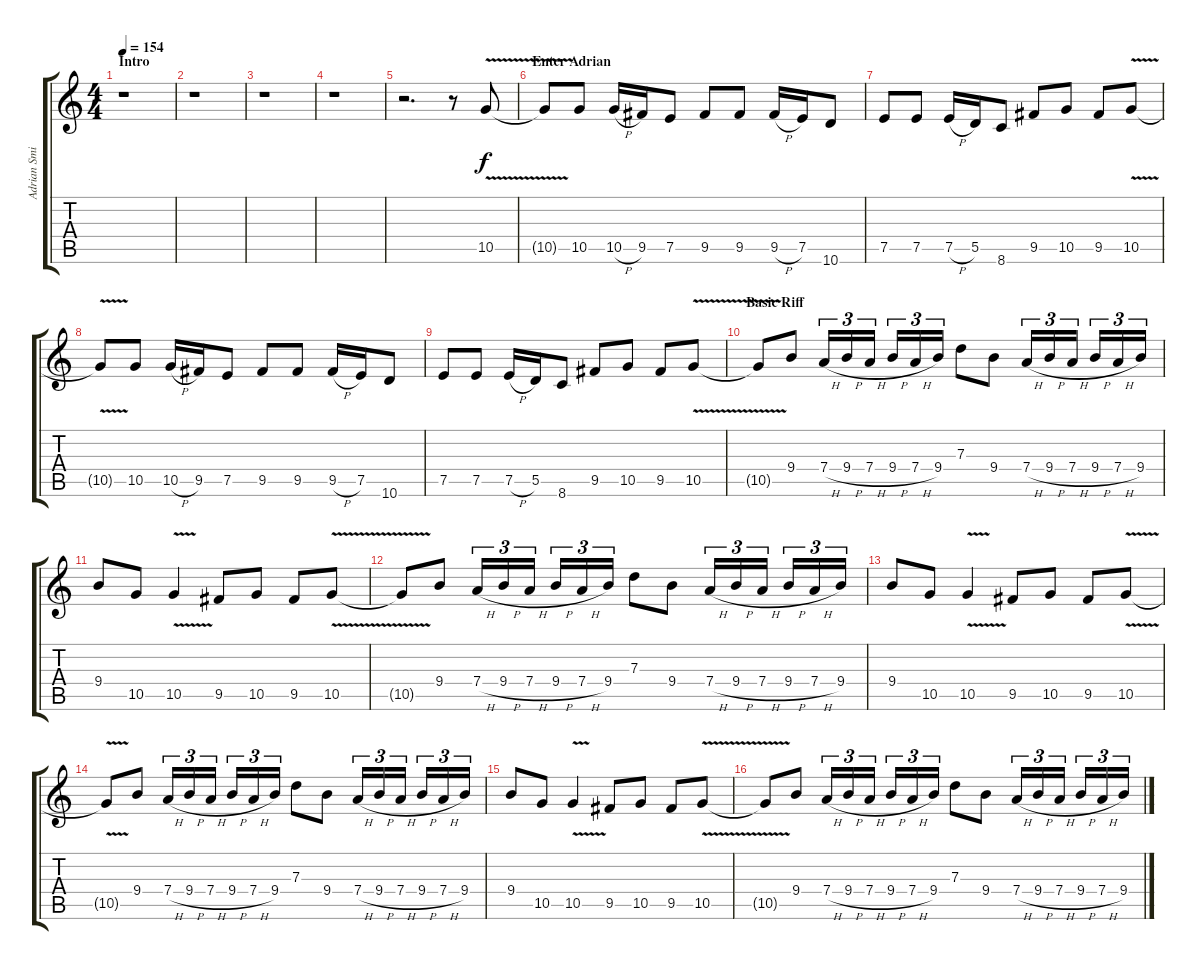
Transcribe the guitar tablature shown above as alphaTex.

\track ("Adrian Smith's Guitar" "Adrian Smi") {instrument distortionguitar}
\staff {score tabs}
\tuning (E4 B3 G3 D3 A2 E2) {hide}
\ts (4 4)
\section ("" "Intro")
\tempo 154
\clef g2
\ks c
r.1{dy f instrument distortionguitar} |
r.1 |
r.1 |
r.1 |
r.2{d} r.8 10.5{v}.8 |
\section ("" "Enter Adrian")
10.5{t}.8 10.5.8 10.5{h}.16 9.5.16 7.5.8 9.5.8 9.5.8 9.5{h}.16 7.5.16 10.6.8 |
7.5.8 7.5.8 7.5{h}.16 5.5.16 8.6.8 9.5.8 10.5.8 9.5.8 10.5{v}.8 |
10.5{t}.8 10.5.8 10.5{h}.16 9.5.16 7.5.8 9.5.8 9.5.8 9.5{h}.16 7.5.16 10.6.8 |
7.5.8 7.5.8 7.5{h}.16 5.5.16 8.6.8 9.5.8 10.5.8 9.5.8 10.5{v}.8 |
\section ("" "Basic Riff")
10.5{t}.8 9.4.8 7.4{h}.16{tu (3 2)} 9.4{h}.16{tu (3 2)} 7.4{h}.16{tu (3 2)} 9.4{h}.16{tu (3 2)} 7.4{h}.16{tu (3 2)} 9.4.16{tu (3 2)} 7.3.8 9.4.8 7.4{h}.16{tu (3 2)} 9.4{h}.16{tu (3 2)} 7.4{h}.16{tu (3 2)} 9.4{h}.16{tu (3 2)} 7.4{h}.16{tu (3 2)} 9.4.16{tu (3 2)} |
9.4.8 10.5.8 10.5{v}.4 9.5.8 10.5.8 9.5.8 10.5{v}.8 |
10.5{t}.8 9.4.8 7.4{h}.16{tu (3 2)} 9.4{h}.16{tu (3 2)} 7.4{h}.16{tu (3 2)} 9.4{h}.16{tu (3 2)} 7.4{h}.16{tu (3 2)} 9.4.16{tu (3 2)} 7.3.8 9.4.8 7.4{h}.16{tu (3 2)} 9.4{h}.16{tu (3 2)} 7.4{h}.16{tu (3 2)} 9.4{h}.16{tu (3 2)} 7.4{h}.16{tu (3 2)} 9.4.16{tu (3 2)} |
9.4.8 10.5.8 10.5{v}.4 9.5.8 10.5.8 9.5.8 10.5{v}.8 |
10.5{t}.8 9.4.8 7.4{h}.16{tu (3 2)} 9.4{h}.16{tu (3 2)} 7.4{h}.16{tu (3 2)} 9.4{h}.16{tu (3 2)} 7.4{h}.16{tu (3 2)} 9.4.16{tu (3 2)} 7.3.8 9.4.8 7.4{h}.16{tu (3 2)} 9.4{h}.16{tu (3 2)} 7.4{h}.16{tu (3 2)} 9.4{h}.16{tu (3 2)} 7.4{h}.16{tu (3 2)} 9.4.16{tu (3 2)} |
9.4.8 10.5.8 10.5{v}.4 9.5.8 10.5.8 9.5.8 10.5{v}.8 |
10.5{t}.8 9.4.8 7.4{h}.16{tu (3 2)} 9.4{h}.16{tu (3 2)} 7.4{h}.16{tu (3 2)} 9.4{h}.16{tu (3 2)} 7.4{h}.16{tu (3 2)} 9.4.16{tu (3 2)} 7.3.8 9.4.8 7.4{h}.16{tu (3 2)} 9.4{h}.16{tu (3 2)} 7.4{h}.16{tu (3 2)} 9.4{h}.16{tu (3 2)} 7.4{h}.16{tu (3 2)} 9.4.16{tu (3 2)}
